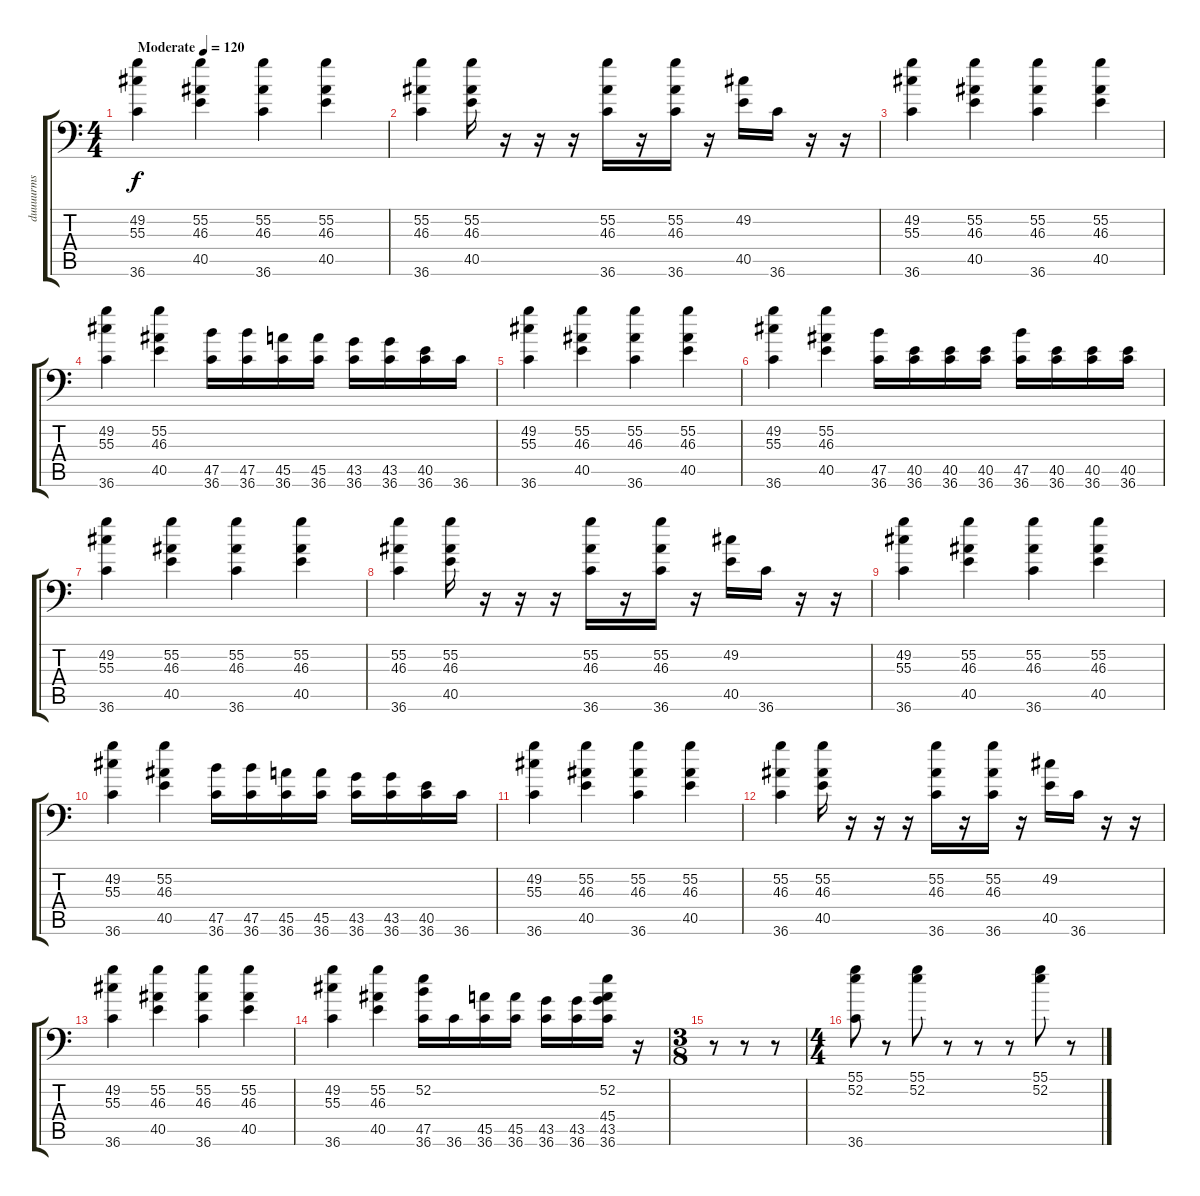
\track ("duuuurms" "duuuurms") {instrument acousticgrandpiano}
\staff {score tabs}
\tuning (C-1 C-1 C-1 C-1 C-1 C-1) {hide}
\ts (4 4)
\tempo (120 "Moderate")
\clef f4
\ks c
(49.2 55.3 36.6).4{dy f instrument acousticgrandpiano} (55.2 46.3 40.5).4 (55.2 46.3 36.6).4 (55.2 46.3 40.5).4 |
(55.2 46.3 36.6).4 (55.2 46.3 40.5).16 r.16 r.16 r.16 (55.2 46.3 36.6).16 r.16 (55.2 46.3 36.6).16 r.16 (49.2 40.5).16 36.6.16 r.16 r.16 |
(49.2 55.3 36.6).4 (55.2 46.3 40.5).4 (55.2 46.3 36.6).4 (55.2 46.3 40.5).4 |
(49.2 55.3 36.6).4 (55.2 46.3 40.5).4 (47.5 36.6).16 (47.5 36.6).16 (45.5 36.6).16 (45.5 36.6).16 (43.5 36.6).16 (43.5 36.6).16 (40.5 36.6).16 36.6.16 |
(49.2 55.3 36.6).4 (55.2 46.3 40.5).4 (55.2 46.3 36.6).4 (55.2 46.3 40.5).4 |
(49.2 55.3 36.6).4 (55.2 46.3 40.5).4 (47.5 36.6).16 (40.5 36.6).16 (40.5 36.6).16 (40.5 36.6).16 (47.5 36.6).16 (40.5 36.6).16 (40.5 36.6).16 (40.5 36.6).16 |
(49.2 55.3 36.6).4 (55.2 46.3 40.5).4 (55.2 46.3 36.6).4 (55.2 46.3 40.5).4 |
(55.2 46.3 36.6).4 (55.2 46.3 40.5).16 r.16 r.16 r.16 (55.2 46.3 36.6).16 r.16 (55.2 46.3 36.6).16 r.16 (49.2 40.5).16 36.6.16 r.16 r.16 |
(49.2 55.3 36.6).4 (55.2 46.3 40.5).4 (55.2 46.3 36.6).4 (55.2 46.3 40.5).4 |
(49.2 55.3 36.6).4 (55.2 46.3 40.5).4 (47.5 36.6).16 (47.5 36.6).16 (45.5 36.6).16 (45.5 36.6).16 (43.5 36.6).16 (43.5 36.6).16 (40.5 36.6).16 36.6.16 |
(49.2 55.3 36.6).4 (55.2 46.3 40.5).4 (55.2 46.3 36.6).4 (55.2 46.3 40.5).4 |
(55.2 46.3 36.6).4 (55.2 46.3 40.5).16 r.16 r.16 r.16 (55.2 46.3 36.6).16 r.16 (55.2 46.3 36.6).16 r.16 (49.2 40.5).16 36.6.16 r.16 r.16 |
(49.2 55.3 36.6).4 (55.2 46.3 40.5).4 (55.2 46.3 36.6).4 (55.2 46.3 40.5).4 |
(49.2 55.3 36.6).4 (55.2 46.3 40.5).4 (52.2 47.5 36.6).16 36.6.16 (45.5 36.6).16 (45.5 36.6).16 (43.5 36.6).16 (43.5 36.6).16 (52.2 45.4 43.5 36.6).16 r.16 |
\ts (3 8)
r.8 r.8 r.8 |
\ts (4 4)
(55.1 52.2 36.6).8 r.8 (55.1 52.2).8 r.8 r.8 r.8 (55.1 52.2).8 r.8
